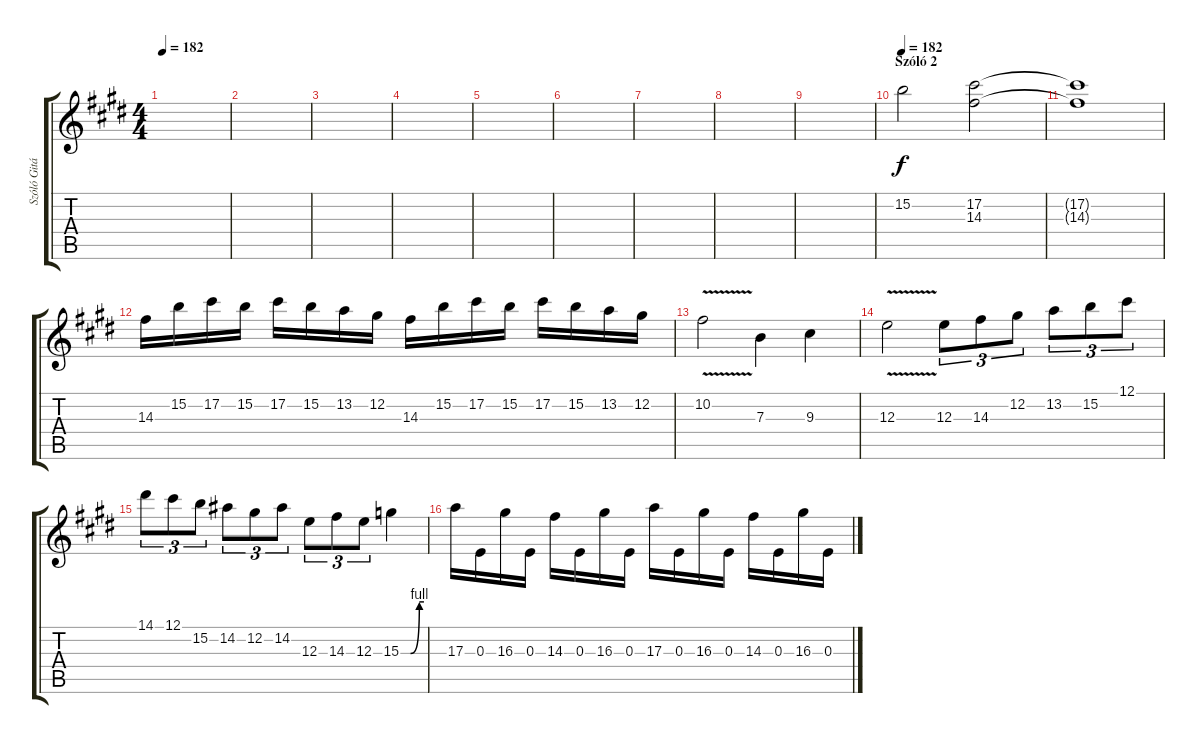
\track ("Szóló Gitár" "Szóló Gitá") {instrument overdrivenguitar}
\staff {score tabs}
\tuning (Db4 Ab3 E3 B2 Gb2 Db2) {hide}
\ts (4 4)
\tempo 182
\clef g2
\ks c#minor
|
|
|
|
|
|
|
|
|
\section ("" "Szóló 2")
\tempo 182
15.2.2 (17.2 14.3).2 |
(17.2{t} 14.3{t}).1 |
14.3.16 15.2.16 17.2.16 15.2.16 17.2.16 15.2.16 13.2.16 12.2.16 14.3.16 15.2.16 17.2.16 15.2.16 17.2.16 15.2.16 13.2.16 12.2.16 |
10.2{v}.2 7.3.4 9.3.4 |
12.3{v}.2 12.3.8{tu (3 2)} 14.3.8{tu (3 2)} 12.2.8{tu (3 2)} 13.2.8{tu (3 2)} 15.2.8{tu (3 2)} 12.1.8{tu (3 2)} |
14.1.8{tu (3 2)} 12.1.8{tu (3 2)} 15.2.8{tu (3 2)} 14.2.8{tu (3 2)} 12.2.8{tu (3 2)} 14.2.8{tu (3 2)} 12.3.8{tu (3 2)} 14.3.8{tu (3 2)} 12.3.8{tu (3 2)} 15.3{be (custom 0 0 25 0 48 4 60 4)}.4 |
17.3.16 0.3.16 16.3.16 0.3.16 14.3.16 0.3.16 16.3.16 0.3.16 17.3.16 0.3.16 16.3.16 0.3.16 14.3.16 0.3.16 16.3.16 0.3.16
